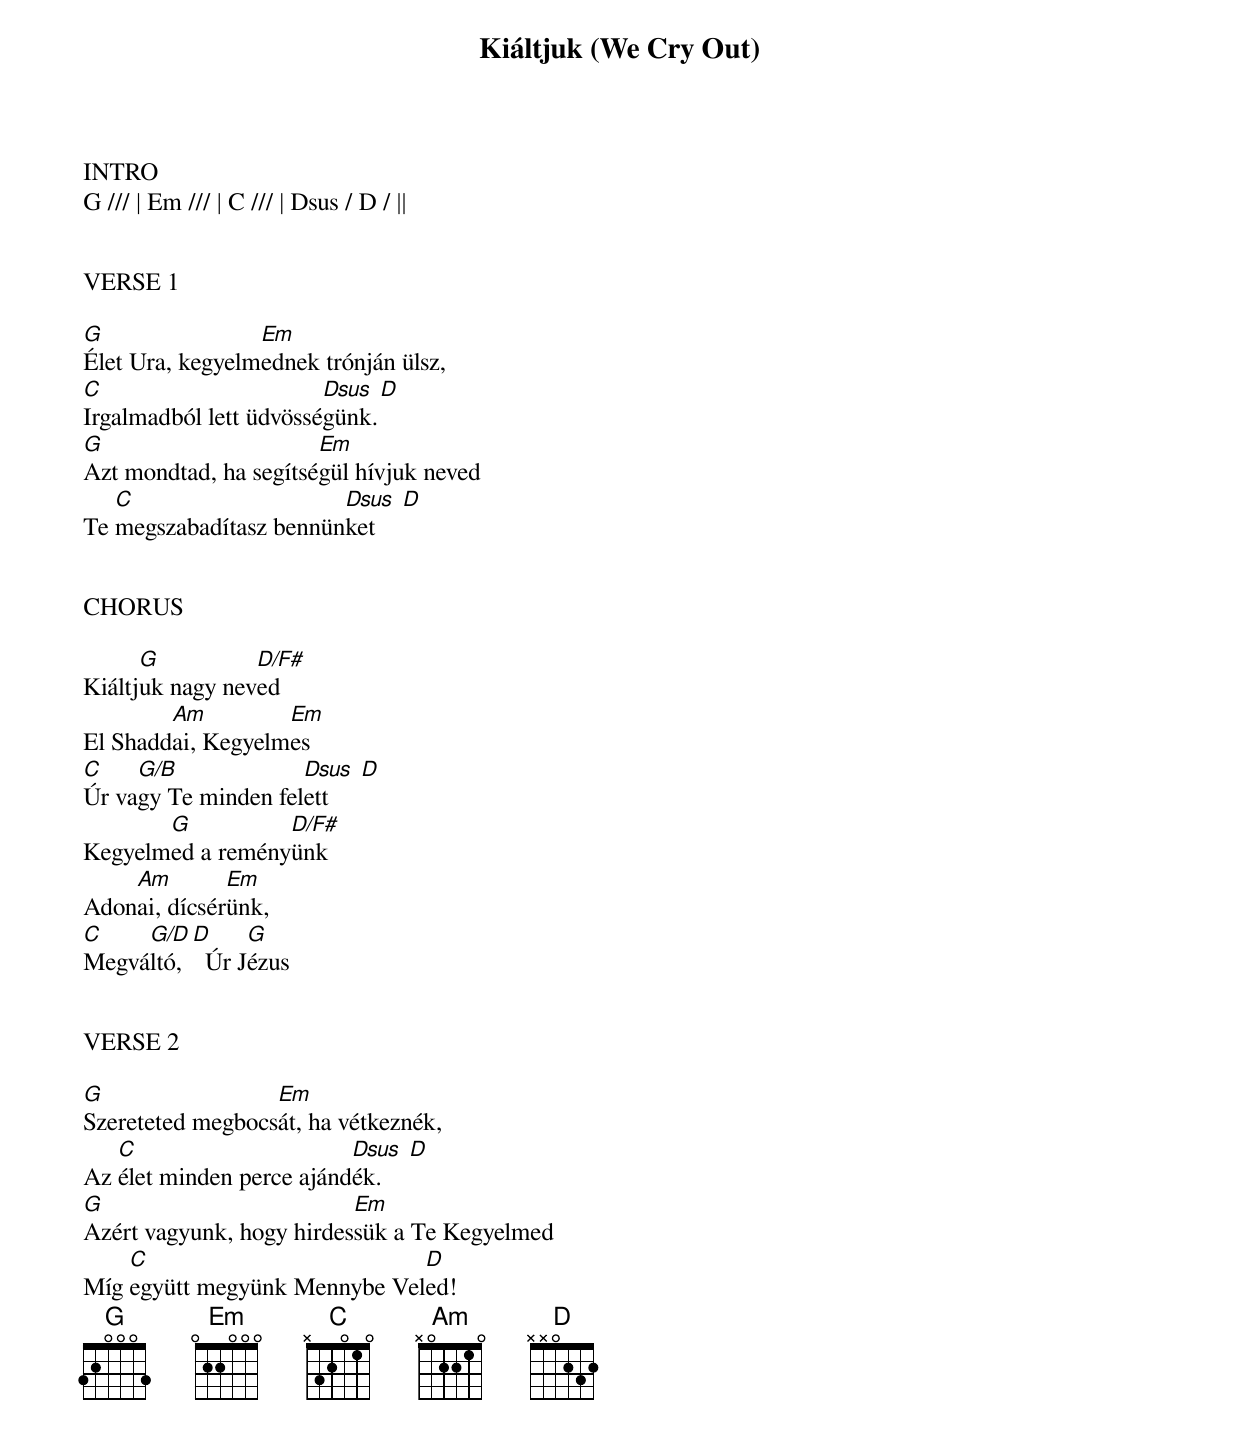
{title: Kiáltjuk (We Cry Out)}
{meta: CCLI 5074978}
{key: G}
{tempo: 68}
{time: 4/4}
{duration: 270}



INTRO
G /// | Em /// | C /// | Dsus / D / ||


VERSE 1

[G]Élet Ura, kegyelm[Em]ednek trónján ülsz,
[C]Irgalmadból lett üdvössé[Dsus  D]günk.
[G]Azt mondtad, ha segítsé[Em]gül hívjuk neved
Te [C]megszabadítasz bennün[Dsus  D]ket


CHORUS

Kiáltj[G]uk nagy nev[D/F#]ed
El Shadd[Am]ai, Kegyelm[Em]es
[C]Úr va[G/B]gy Te minden fel[Dsus  D]ett
Kegyelm[G]ed a remény[D/F#]ünk
Adon[Am]ai, dícsér[Em]ünk,
[C]Megvá[G/D]ltó,[D]  Úr J[G]ézus


VERSE 2

[G]Szereteted megbocs[Em]át, ha vétkeznék,
Az [C]élet minden perce ajánd[Dsus  D]ék.
[G]Azért vagyunk, hogy hirdes[Em]sük a Te Kegyelmed
Míg [C]együtt megyünk Mennybe Vel[D]ed!
